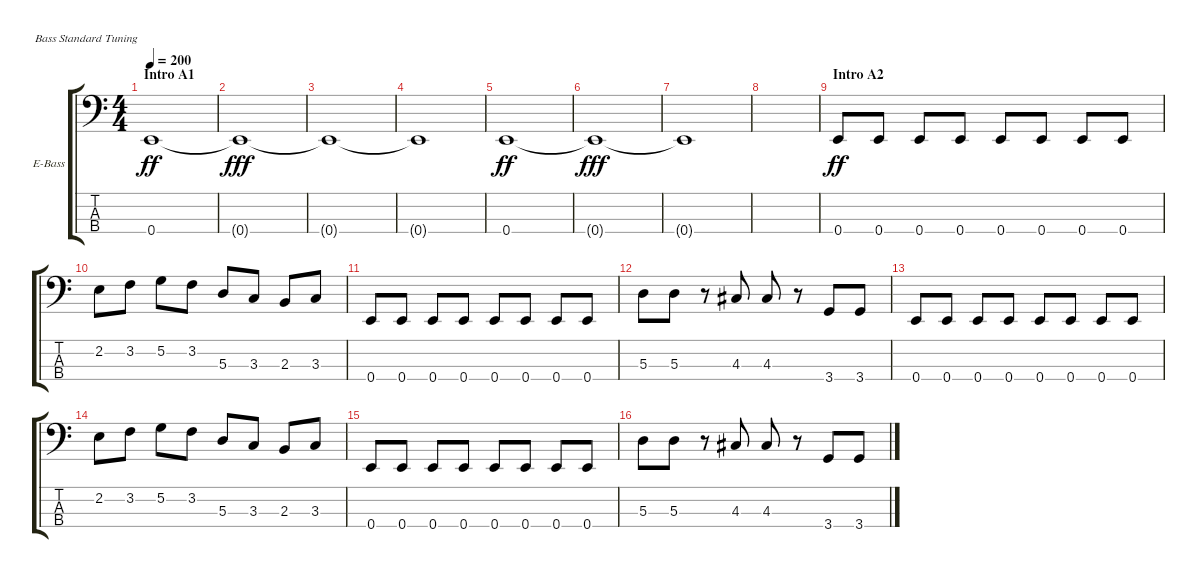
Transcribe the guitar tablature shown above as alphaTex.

\defaultSystemsLayout 4
\bracketExtendMode groupsimilarinstruments
\firstSystemTrackNameOrientation horizontal
\otherSystemsTrackNameOrientation horizontal
\track ("Bass" "E-Bass") {instrument electricbassfinger}
\staff {score tabs}
\tuning (G2 D2 A1 E1)
\ts (4 4)
\section ("" "Intro A1")
\tempo 200
\clef f4
\ks c
0.4.1{dy ff instrument electricbassfinger} |
0.4{t}.1{dy fff} |
0.4{t}.1 |
0.4{t}.1 |
0.4.1{dy ff} |
0.4{t}.1{dy fff} |
0.4{t}.1 |
|
\section ("" "Intro A2")
0.4.8{dy ff} 0.4.8 0.4.8 0.4.8 0.4.8 0.4.8 0.4.8 0.4.8 |
2.2.8 3.2.8 5.2.8 3.2.8 5.3.8 3.3.8 2.3.8 3.3.8 |
0.4.8 0.4.8 0.4.8 0.4.8 0.4.8 0.4.8 0.4.8 0.4.8 |
5.3.8 5.3.8 r.8 4.3.8 4.3.8 r.8 3.4.8 3.4.8 |
0.4.8 0.4.8 0.4.8 0.4.8 0.4.8 0.4.8 0.4.8 0.4.8 |
2.2.8 3.2.8 5.2.8 3.2.8 5.3.8 3.3.8 2.3.8 3.3.8 |
0.4.8 0.4.8 0.4.8 0.4.8 0.4.8 0.4.8 0.4.8 0.4.8 |
5.3.8 5.3.8 r.8 4.3.8 4.3.8 r.8 3.4.8 3.4.8
